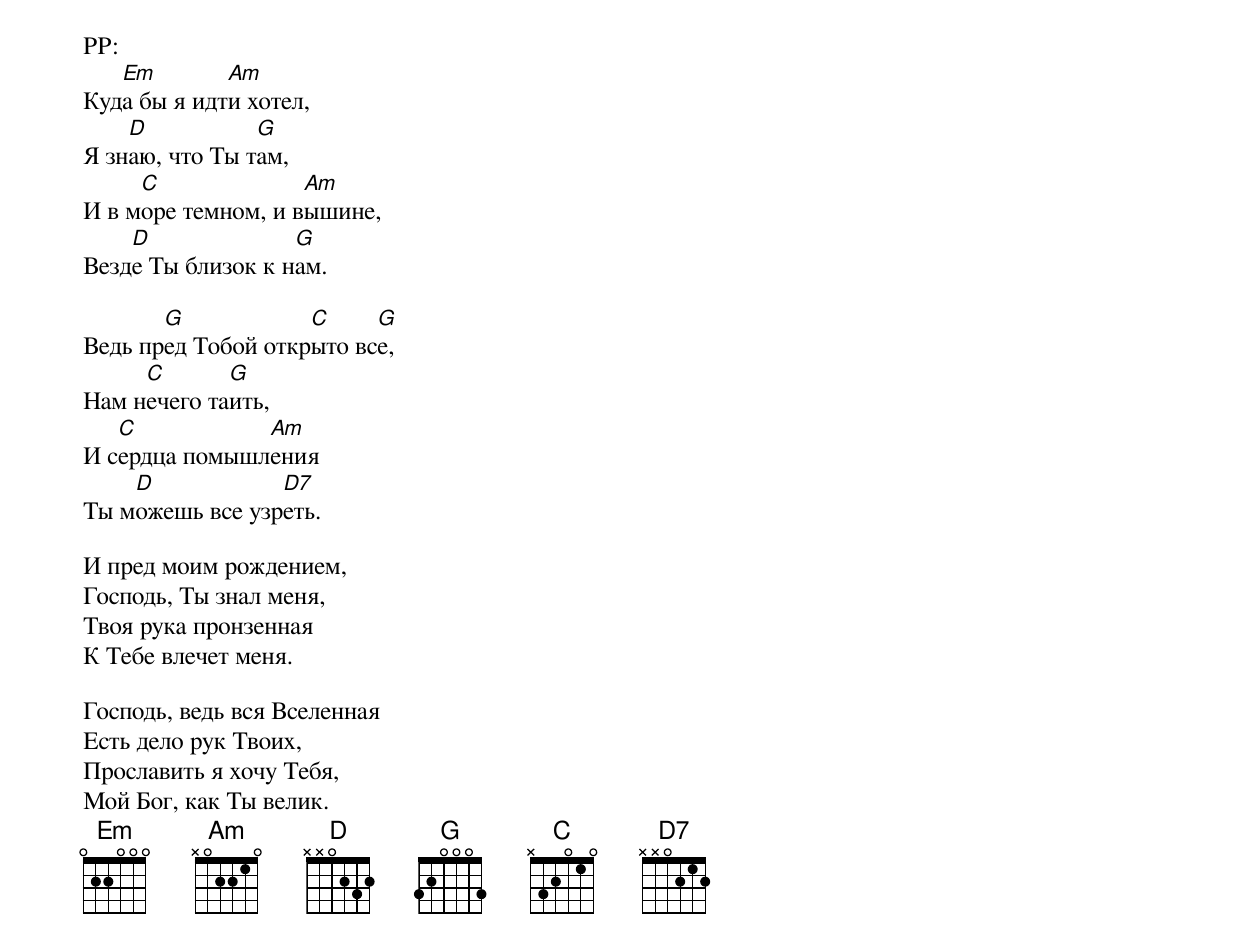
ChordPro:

PP:
Куд[Em]а бы я идт[Am]и хотел,
Я зн[D]аю, что Ты т[G]ам,
И в м[C]оре темном, и в[Am]ышине,
Везд[D]е Ты близок к н[G]ам.

Ведь пр[G]ед Тобой откр[C]ыто вс[G]е,
Нам н[C]ечего та[G]ить,
И с[C]ердца помышл[Am]ения
Ты м[D]ожешь все узр[D7]еть.

И пред моим рождением,
Господь, Ты знал меня,
Твоя рука пронзенная
К Тебе влечет меня.

Господь, ведь вся Вселенная
Есть дело рук Твоих,
Прославить я хочу Тебя,
Мой Бог, как Ты велик.
